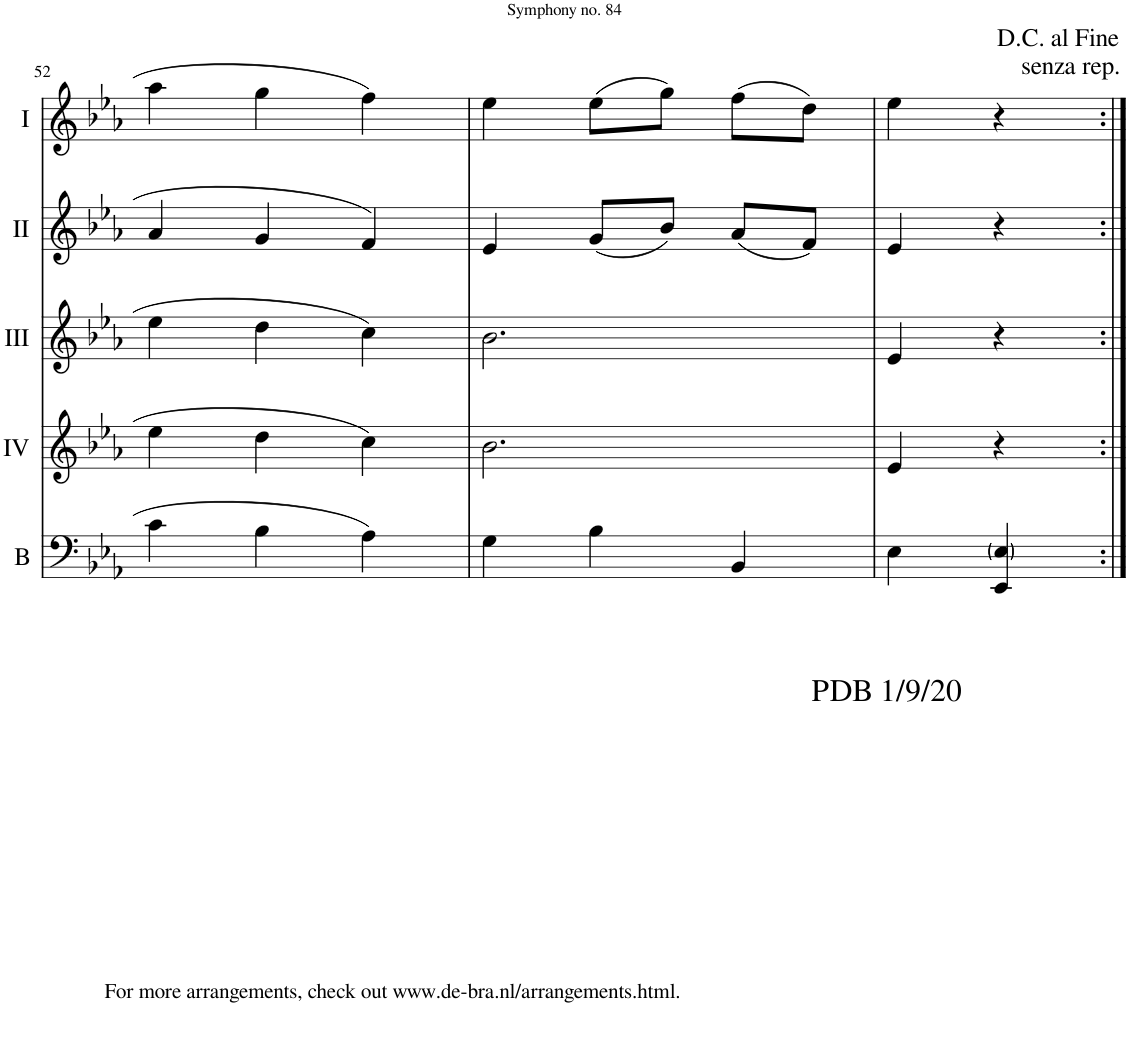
**kern	**kern	**kern	**kern	**kern
*part5	*part4	*part3	*part2	*part1
*staff5	*staff4	*staff3	*staff2	*staff1
*I"Bass	*I"Acc. 4	*I"Acc. 3	*I"Acc. 2	*I"Acc. 1
*I'B	*	*	*	*
!!LO:PB:g=z
*clefF4	*clefG2	*clefG2	*clefG2	*clefG2
*Trd7c12	*Trd7c12	*Trd7c12	*	*
*k[b-e-a-]	*k[b-e-a-]	*k[b-e-a-]	*k[b-e-a-]	*k[b-e-a-]
*M3/4	*M3/4	*M3/4	*M3/4	*M3/4
=52	=52	=52	=52	=52
4c\	4ee-\	4ee-\	4a-/	4aa-\
4B-\	4dd\	4dd\	4g/	4gg\
4A-\	4cc\	4cc\	4f/	4ff\
=53	=53	=53	=53	=53
4G\	2.b-\	2.b-\	4e-/	4ee-\
4B-\	.	.	(8g/L	(8ee-\L
.	.	.	8b-/J)	8gg\J)
4BB-/	.	.	(8a-/L	(8ff\L
.	.	.	8f/J)	8dd\J)
=54	=54	=54	=54	=54
!	!	!	!	!LO:TX:b:t=PDB 1/9/20
!	!	!	!	!LO:TX:b:t=For more arrangements, check out www.de-bra.nl/arrangements.html.
4E-\	4e-/	4e-/	4e-/	4ee-\
4EE-/ 4E-/	4r	4r	4r	4r
!	!	!	!	!LO:TX:a:t=D.C. al Fine\nsenza rep.
=:|!	=:|!	=:|!	=:|!	=:|!
*-	*-	*-	*-	*-
